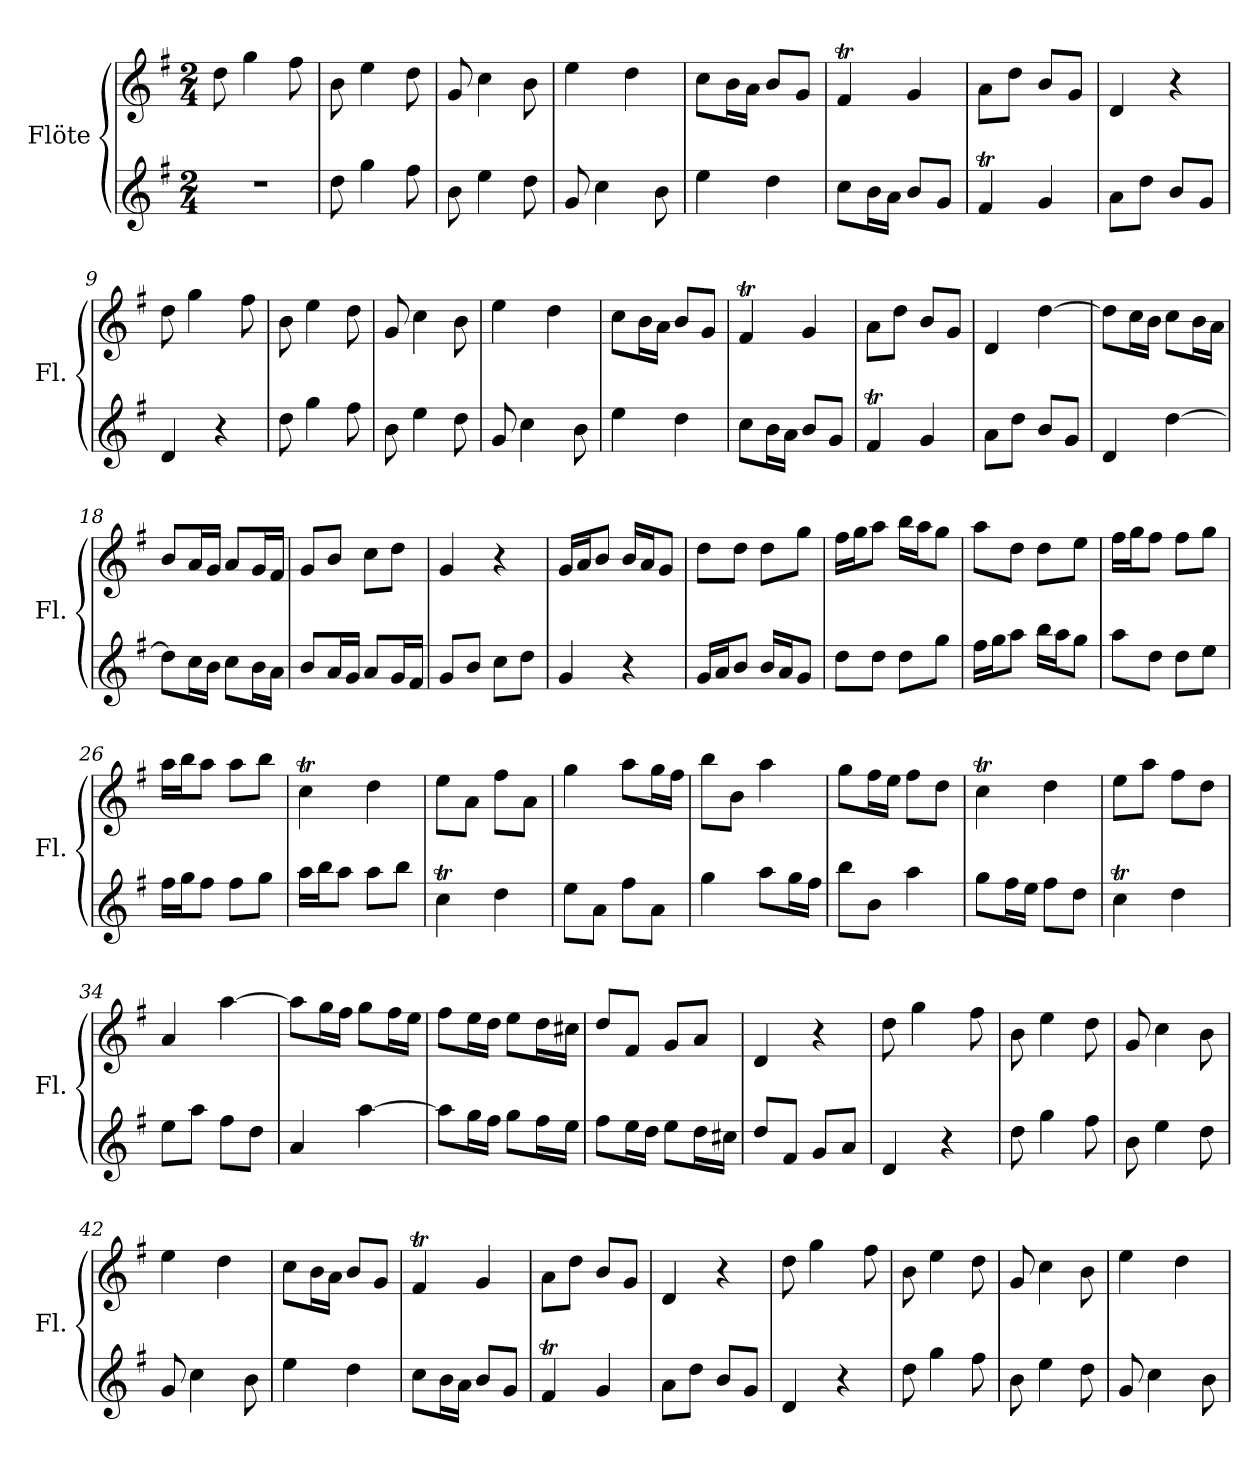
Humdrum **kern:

**kern	**kern
*part2	*part1
*staff2	*staff1
*I"Flöte	*I"Flöte
*I'Fl.	*I'Fl.
*clefG2	*clefG2
*k[f#]	*k[f#]
*M2/4	*M2/4
=1	=1
2r	8dd\
.	4gg\
.	8ff#\
=2	=2
8dd\	8b\
4gg\	4ee\
8ff#\	8dd\
=3	=3
8b\	8g/
4ee\	4cc\
8dd\	8b\
=4	=4
8g/	4ee\
4cc\	.
.	4dd\
8b\	.
=5	=5
4ee\	8cc\L
.	16b\L
.	16a\JJ
4dd\	8b/L
.	8g/J
=6	=6
8cc\L	4f#t/
16b\L	.
16a\JJ	.
8b/L	4g/
8g/J	.
=7	=7
4f#t/	8a\L
.	8dd\J
4g/	8b/L
.	8g/J
=8	=8
8a\L	4d/
8dd\J	.
8b/L	4r
8g/J	.
!!LO:LB:g=z
=9	=9
4d/	8dd\
.	4gg\
4r	.
.	8ff#\
=10	=10
8dd\	8b\
4gg\	4ee\
8ff#\	8dd\
=11	=11
8b\	8g/
4ee\	4cc\
8dd\	8b\
=12	=12
8g/	4ee\
4cc\	.
.	4dd\
8b\	.
=13	=13
4ee\	8cc\L
.	16b\L
.	16a\JJ
4dd\	8b/L
.	8g/J
=14	=14
8cc\L	4f#t/
16b\L	.
16a\JJ	.
8b/L	4g/
8g/J	.
=15	=15
4f#t/	8a\L
.	8dd\J
4g/	8b/L
.	8g/J
=16	=16
8a\L	4d/
8dd\J	.
8b/L	[4dd\
8g/J	.
!!LO:LB:g=z
=17	=17
4d/	8dd\L]
.	16cc\L
.	16b\JJ
[4dd\	8cc\L
.	16b\L
.	16a\JJ
=18	=18
8dd\L]	8b/L
16cc\L	16a/L
16b\JJ	16g/JJ
8cc\L	8a/L
16b\L	16g/L
16a\JJ	16f#/JJ
=19	=19
8b/L	8g/L
16a/L	8b/J
16g/JJ	.
8a/L	8cc\L
16g/L	8dd\J
16f#/JJ	.
=20	=20
8g/L	4g/
8b/J	.
8cc\L	4r
8dd\J	.
=21	=21
4g/	16g/LL
.	16a/J
.	8b/J
4r	16b/LL
.	16a/J
.	8g/J
=22	=22
16g/LL	8dd\L
16a/J	.
8b/J	8dd\J
16b/LL	8dd\L
16a/J	.
8g/J	8gg\J
!!LO:LB:g=z
=23	=23
8dd\L	16ff#\LL
.	16gg\J
8dd\J	8aa\J
8dd\L	16bb\LL
.	16aa\J
8gg\J	8gg\J
=24	=24
16ff#\LL	8aa\L
16gg\J	.
8aa\J	8dd\J
16bb\LL	8dd\L
16aa\J	.
8gg\J	8ee\J
=25	=25
8aa\L	16ff#\LL
.	16gg\J
8dd\J	8ff#\J
8dd\L	8ff#\L
8ee\J	8gg\J
=26	=26
16ff#\LL	16aa\LL
16gg\J	16bb\J
8ff#\J	8aa\J
8ff#\L	8aa\L
8gg\J	8bb\J
=27	=27
16aa\LL	4ccT\
16bb\J	.
8aa\J	.
8aa\L	4dd\
8bb\J	.
=28	=28
4ccT\	8ee\L
.	8a\J
4dd\	8ff#\L
.	8a\J
!!LO:LB:g=z
=29	=29
8ee\L	4gg\
8a\J	.
8ff#\L	8aa\L
8a\J	16gg\L
.	16ff#\JJ
=30	=30
4gg\	8bb\L
.	8b\J
8aa\L	4aa\
16gg\L	.
16ff#\JJ	.
=31	=31
8bb\L	8gg\L
8b\J	16ff#\L
.	16ee\JJ
4aa\	8ff#\L
.	8dd\J
=32	=32
8gg\L	4ccT\
16ff#\L	.
16ee\JJ	.
8ff#\L	4dd\
8dd\J	.
=33	=33
4ccT\	8ee\L
.	8aa\J
4dd\	8ff#\L
.	8dd\J
=34	=34
8ee\L	4a/
8aa\J	.
8ff#\L	[4aa\
8dd\J	.
=35	=35
4a/	8aa\L]
.	16gg\L
.	16ff#\JJ
[4aa\	8gg\L
.	16ff#\L
.	16ee\JJ
!!LO:PB:g=z
=36	=36
8aa\L]	8ff#\L
16gg\L	16ee\L
16ff#\JJ	16dd\JJ
8gg\L	8ee\L
16ff#\L	16dd\L
16ee\JJ	16cc#X\JJ
=37	=37
8ff#\L	8dd/L
16ee\L	8f#/J
16dd\JJ	.
8ee\L	8g/L
16dd\L	8a/J
16cc#X\JJ	.
=38	=38
8dd/L	4d/
8f#/J	.
8g/L	4r
8a/J	.
=39	=39
4d/	8dd\
.	4gg\
4r	.
.	8ff#\
=40	=40
8dd\	8b\
4gg\	4ee\
8ff#\	8dd\
=41	=41
8b\	8g/
4ee\	4cc\
8dd\	8b\
=42	=42
8g/	4ee\
4cc\	.
.	4dd\
8b\	.
=43	=43
4ee\	8cc\L
.	16b\L
.	16a\JJ
4dd\	8b/L
.	8g/J
!!LO:LB:g=z
=44	=44
8cc\L	4f#t/
16b\L	.
16a\JJ	.
8b/L	4g/
8g/J	.
=45	=45
4f#t/	8a\L
.	8dd\J
4g/	8b/L
.	8g/J
=46	=46
8a\L	4d/
8dd\J	.
8b/L	4r
8g/J	.
=47	=47
4d/	8dd\
.	4gg\
4r	.
.	8ff#\
=48	=48
8dd\	8b\
4gg\	4ee\
8ff#\	8dd\
=49	=49
8b\	8g/
4ee\	4cc\
8dd\	8b\
=50	=50
8g/	4ee\
4cc\	.
.	4dd\
8b\	.
=	=
*-	*-
